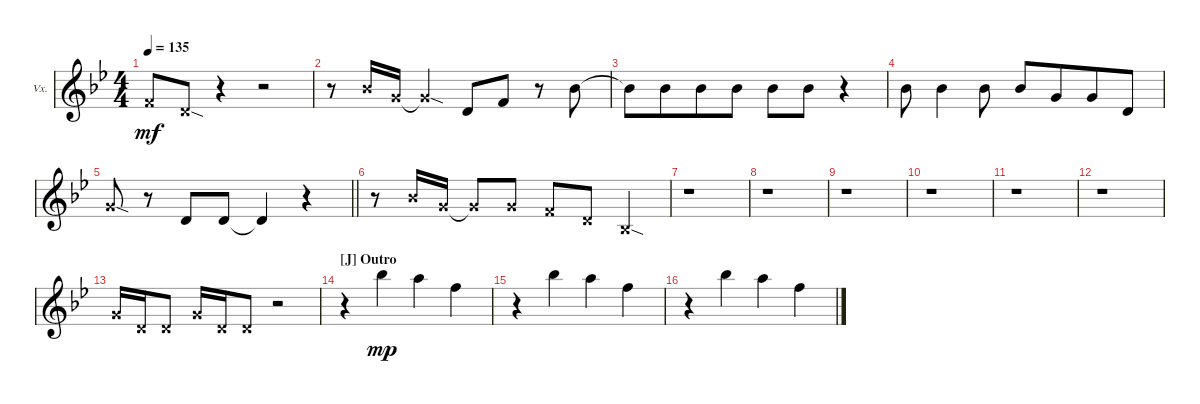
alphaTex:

\defaultSystemsLayout 4
\bracketExtendMode groupsimilarinstruments
\firstSystemTrackNameOrientation horizontal
\otherSystemsTrackNameOrientation horizontal
\track ("Vocal" "Vx.") {instrument acousticguitarsteel}
\staff {score}
\tuning (E4 B3 G3 D3 A2 E2)
\ts (4 4)
\tempo 135
\clef g2
\ks bb
3.4{x}.8{dy mf} 0.4{sod x}.8 r.4 r.2 |
r.8 3.3{x}.16 0.3{x}.16 0.3{sod x t}.4 0.4.8 3.4.8 r.8 3.3.8 |
3.3{t}.8 3.3.8{beam merge} 3.3.8 3.3.8 3.3.8 3.3.8 r.4 |
3.3.8 3.3.4 3.3.8 3.3.8 0.3.8{beam merge} 0.3.8 0.4.8 |
\barLineRight lightlight
0.3{sod x}.8 r.8 0.4.8 0.4.8 0.4{t}.4 r.4 |
r.8 3.3{x}.16 0.3{x}.16 0.3{x t}.8 0.3{x}.8 3.4{x}.8 0.4{x}.8{beam merge} 1.5{sod x}.4 |
r.1 |
r.1 |
r.1 |
r.1 |
r.1 |
r.1 |
0.3{x}.16 0.4{x}.16 0.4{x}.8 0.3{x}.16 0.4{x}.16 0.4{x}.8 r.2 |
\section ("J" "Outro")
r.4 6.1.4{dy mp} 5.1.4 6.2.4 |
r.4 6.1.4 5.1.4 6.2.4 |
r.4 6.1.4 5.1.4 6.2.4
